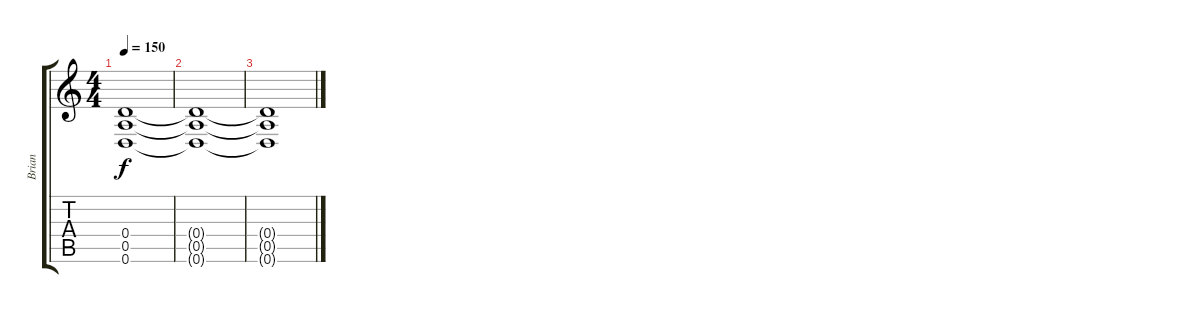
\track ("Brian" "Brian") {instrument distortionguitar}
\staff {score tabs}
\tuning (E4 B3 G3 D3 A2 D2) {hide}
\ts (4 4)
\tempo 150
\clef g2
\ks c
(0.4{t} 0.5{t} 0.6{t}).1{dy f} |
(0.4{t} 0.5{t} 0.6{t}).1 |
(0.4{t} 0.5{t} 0.6{t}).1
